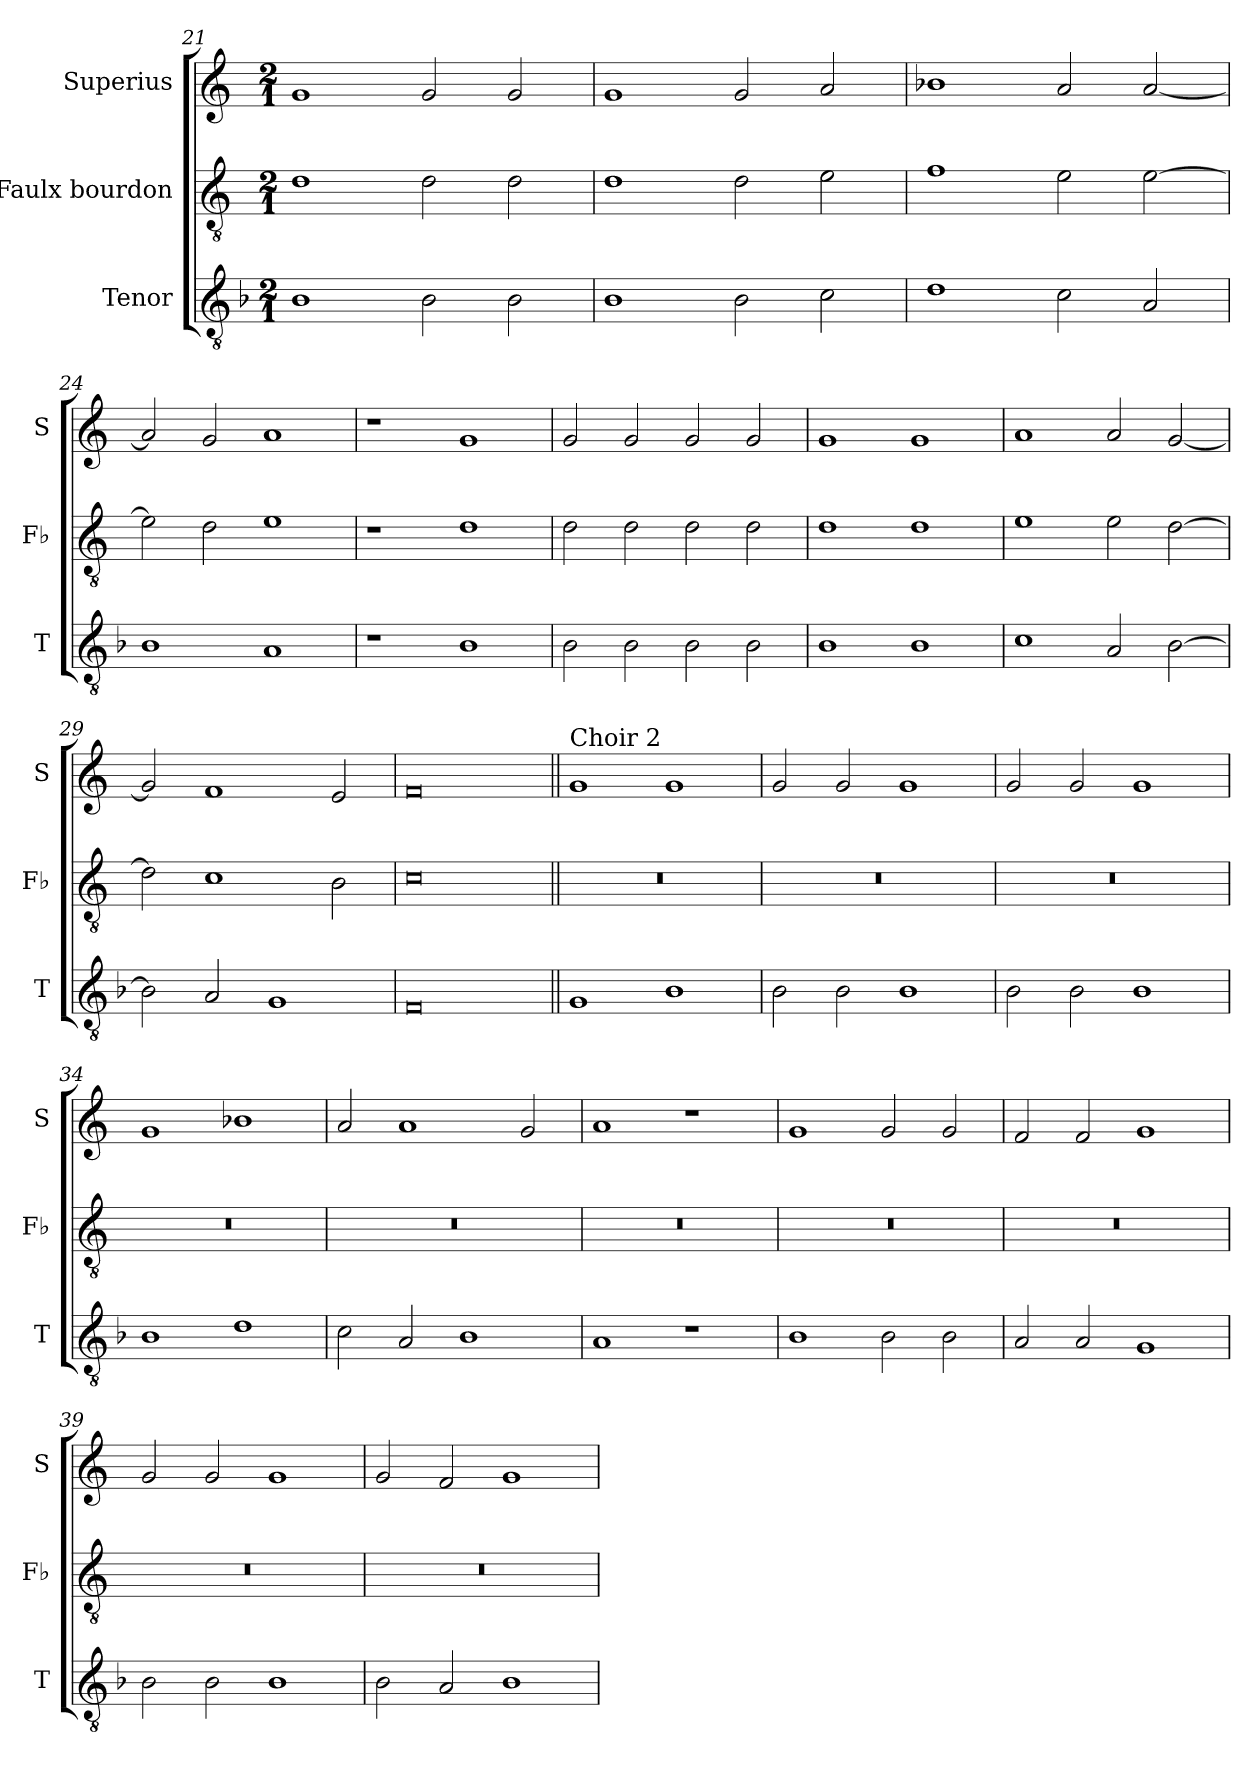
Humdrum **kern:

**kern	**kern	**kern
*part3	*part2	*part1
*staff3	*staff2	*staff1
*I"Tenor	*I"Faulx bourdon	*I"Superius
*I'T	*I'Fb	*I'S
*clefGv2	*clefGv2	*clefG2
*k[b-]	*k[]	*k[]
*M2/1	*M2/1	*M2/1
=21	=21	=21
1B-	1d	1g
2B-\	2d\	2g/
2B-\	2d\	2g/
=22	=22	=22
1B-	1d	1g
2B-\	2d\	2g/
2c\	2e\	2a/
=23	=23	=23
1d	1f	1b-X
2c\	2e\	2a/
2A/	[2e\	[2a/
=24	=24	=24
1B-	2e\]	2a/]
.	2d\	2g/
1A	1e	1a
=25	=25	=25
1r	1r	1r
1B-	1d	1g
=26	=26	=26
2B-\	2d\	2g/
2B-\	2d\	2g/
2B-\	2d\	2g/
2B-\	2d\	2g/
=27	=27	=27
1B-	1d	1g
1B-	1d	1g
=28	=28	=28
1c	1e	1a
2A/	2e\	2a/
[2B-\	[2d\	[2g/
=29	=29	=29
2B-\]	2d\]	2g/]
2A/	1c	1f
1G	.	.
.	2B\	2e/
=30	=30	=30
0F	0c	0f
=31||	=31||	=31||
!	!	!LO:TX:a:t=Choir 2
1G	0r	1g
1B-	.	1g
=32	=32	=32
2B-\	0r	2g/
2B-\	.	2g/
1B-	.	1g
=33	=33	=33
2B-\	0r	2g/
2B-\	.	2g/
1B-	.	1g
=34	=34	=34
1B-	0r	1g
1d	.	1b-X
=35	=35	=35
2c\	0r	2a/
2A/	.	1a
1B-	.	.
.	.	2g/
=36	=36	=36
1A	0r	1a
1r	.	1r
=37	=37	=37
1B-	0r	1g
2B-\	.	2g/
2B-\	.	2g/
=38	=38	=38
2A/	0r	2f/
2A/	.	2f/
1G	.	1g
=39	=39	=39
2B-\	0r	2g/
2B-\	.	2g/
1B-	.	1g
=40	=40	=40
2B-\	0r	2g/
2A/	.	2f/
1B-	.	1g
=	=	=
*-	*-	*-
